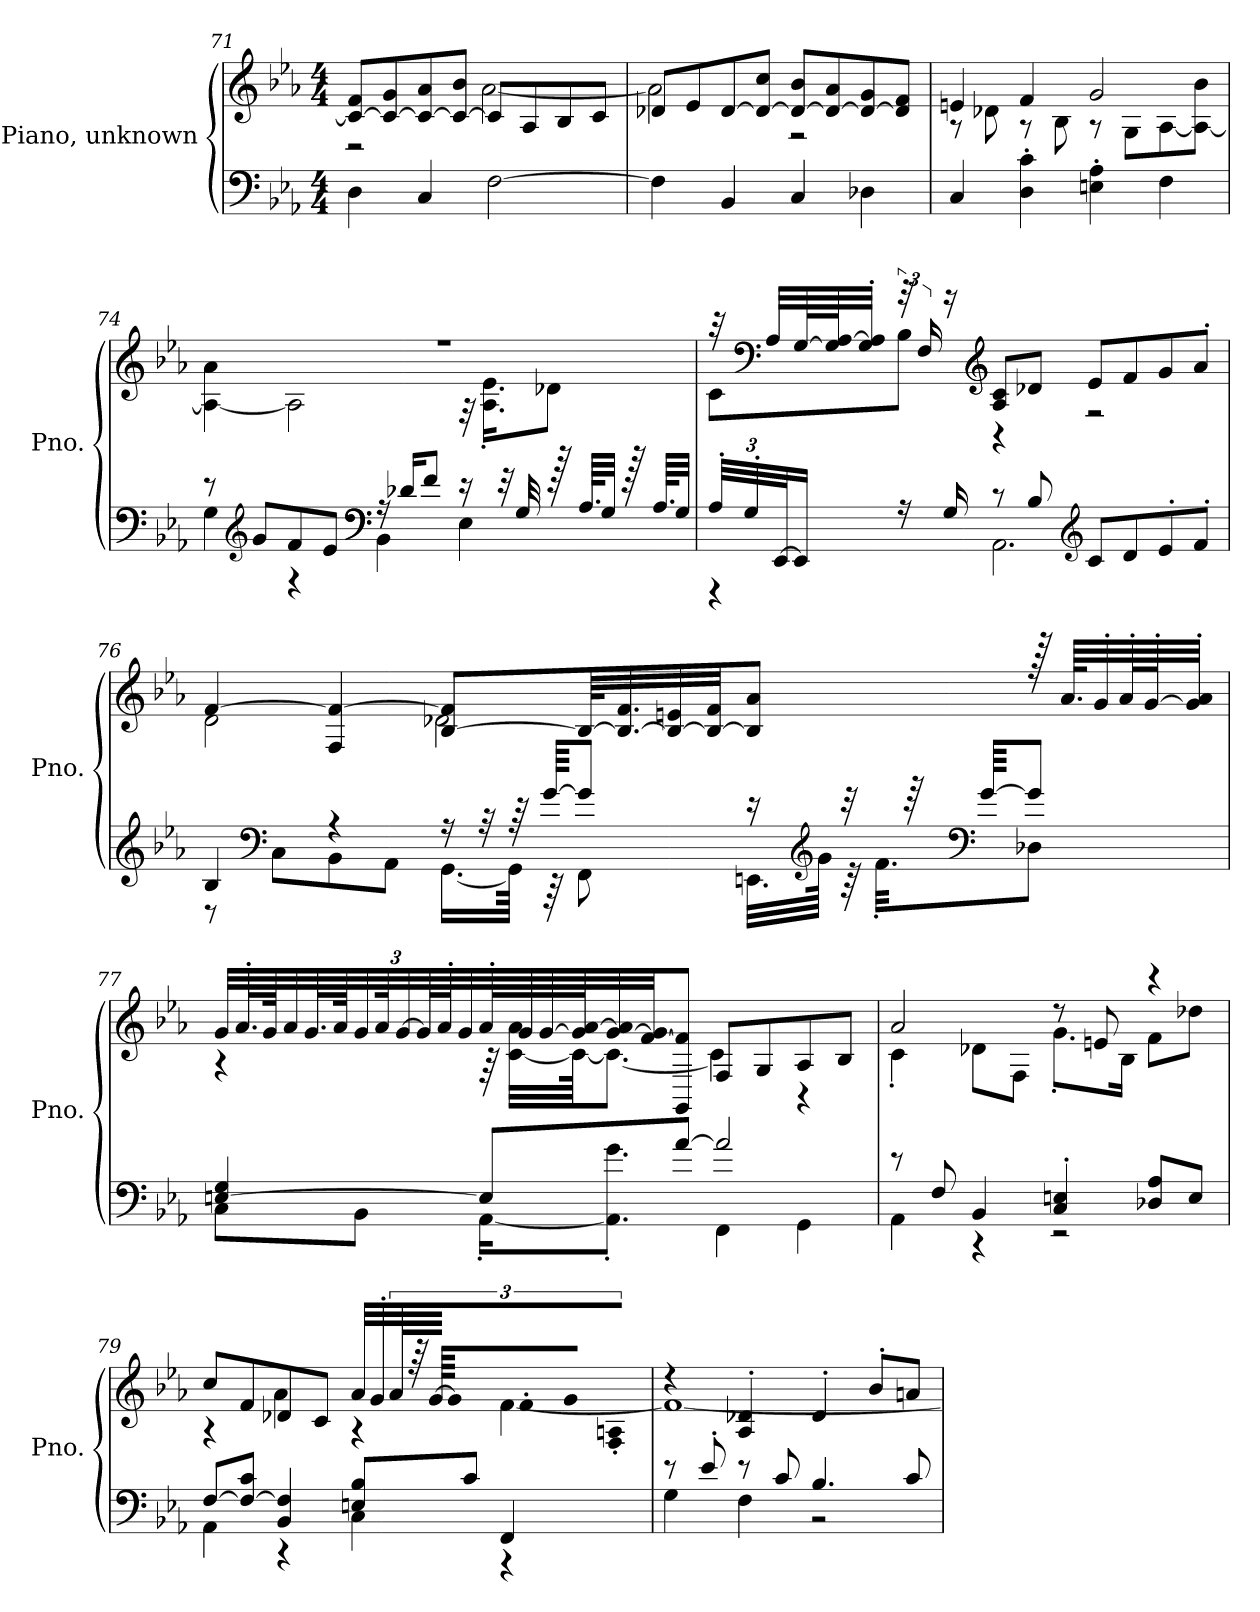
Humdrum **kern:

**kern	**kern
*part1	*part1
*staff2	*staff1
*I"Piano, unknown	*
*I'Pno.	*
!!LO:LB:g=z
*clefF4	*clefG2
*k[b-e-a-]	*k[b-e-a-]
*M4/4	*M4/4
=71	=71
*	*^
4D\	8c/_ 8f/L	2r
.	8c/_ 8g/	.
4C/	8c/_ 8a-/	.
.	8c/_ 8b-/J	.
[2F\	8c/L]	[2a-\
.	8A-/	.
.	8B-/	.
.	8c/J	.
=72	=72	=72
4F\]	8d-X/L	2a-\]
.	8e-/	.
4BB-/	[8d-/	.
.	8d-/_ 8cc/J	.
4C/	8d-/_ 8b-/L	2r
.	8d-/_ 8a-/	.
4D-X\	8d-/_ 8g/	.
.	8d-/] 8f/J	.
=73	=73	=73
4C/	4en/	8r
.	.	8d-X\
4D\' 4c\'	4f/	8r
.	.	8B-\
4En\' 4A-\'	2g/	8r
.	.	8G\L
4F\	.	[8A-\
.	.	8A-\_ 8b-\J
!!LO:LB:g=z	!!
=74	=74	=74
*^	*	*
8r	4G\	1r	4A-\_ 4a-\
*clefG2	*	*	*
8g/L	.	.	.
8f/	4r	.	2A-\]
8e-/J	.	.	.
*clefF4	*	*	*
16r	4BB-\	.	.
16d-X/KL	.	.	.
8f/J	.	.	.
16r	4E-\	.	32r
.	.	.	16.A-\' 16.e-\'KL
32r	.	.	.
32G/	.	.	.
128r	.	.	8d-X\J
64.A-/KLLL	.	.	.
32G/JJJ	.	.	.
128r	.	.	.
64.A-/KLLL	.	.	.
32G/JJJ	.	.	.
!!LO:PB:g=z	!!
=75	=75	=75	=75
*Xbrackettup	*	*	*
48A-'/LLL	4r	32r	8c\L
48G'/	.	.	.
*	*	*clefF4	*
.	.	32A-/LLL	.
[48EE-/J	.	.	.
16EE-/JJ]	.	[64G/L	.
.	.	64G/] [64A-/J	.
.	.	32G/' 32A-/]'JJJ	.
16r	.	48r	8B-\J
.	.	24F/	.
16G/	.	16r	.
*	*	*clefG2	*
8r	2.AA-\	8A-/ 8c/L	4r
8B-/	.	8d-X/J	.
*clefG2	*	*	*
8c/L	.	8e-/L	2r
8d/	.	8f/	.
8e-'/	.	8g/	.
8f'/J	.	8a-'/J	.
!!LO:LB:g=z	!!
=76	=76	=76	=76
4B-/	8r	[4f/	2d\
*clefF4	*	*	*
.	8C\L	.	.
4r	8BB-\	4F/ 4f/_	.
.	8AA-\J	.	.
16r	[16.GG\LL	[8B-/ 8f/]L	2d-X\
32r	.	.	.
64r	64GG\JJkk]	.	.
[64g/KKKL	64r	.	.
8g/J]	8FF\	64B-/KLL_	.
.	.	32.B-/_ 32.f/	.
.	.	32B-/_ 32en/	.
.	.	32B-/_ 32f/JJ	.
16r	32.EEn\LLL	8B-/] 8a-/J	.
*clefG2	*	*	*
.	64g\JJJk	.	.
32r	64r	.	.
.	32.f'\KKL	.	.
64r	.	.	.
*clefF4	*	*	*
[64g/KKKL	.	.	.
8g/J]	8D-X\J	128r	.
.	.	64.a-/KLLL	.
.	.	32g'/	.
.	.	64a-'/L	.
.	.	[64g'/J	.
.	.	32g/]' 32a-/'JJJ	.
!!LO:LB:g=z	!!
=77	=77	=77	=77
[4En/ 4G/	8C\L	32g/LLL	4r
.	.	64.a-'/L	.
.	.	128g/JK	.
.	.	32a-/	.
.	.	64.g/L	.
.	.	128a-/JK	.
.	8BB-\J	32g/	.
*	*	*Xbrackettup	*
.	.	96a-/K	.
.	.	[48g/	.
.	.	64g/L]	.
.	.	64a-'/J	.
.	.	32g/	.
8E/L]	[16AA-'\KL	64a-'/L	64r
.	.	64g/	[32c\ 32a-\LLL
.	.	[64g/	.
.	.	64g/] [64a-/J	64c\JJK_
.	8.AA-\]' 8.g\'J	[32g/ 32a-/]	8.c\J_
.	.	[32f/ 32g/]JJ	.
[8a-/J	.	8GG/ 8f/]J	.
2a-/]	4FF\	8F/L	4c\]
.	.	8G/	.
.	4GG\	8A-/	4r
.	.	8B-/J	.
=78	=78	=78	=78
8r	4AA-\	2a-/	4c'\
8F/	.	.	.
4BB-/	4r	.	8d-X\L
.	.	.	8F\J
4C/' 4En/'	2r	8r	8.g'\L
.	.	8en/	.
.	.	.	16B-\Jk
8D-X/ 8A-/L	.	4r	8f\L
8E/J	.	.	8dd-X\J
!!LO:LB:g=z	!!
=79	=79	=79	=79
[8F/L	4AA-\	8cc/L	4r
8F/_ 8c/J	.	8f/	.
4BB-/ 4F/]	4r	8d-X/	4a-\
.	.	8c/J	.
8En/ 8B-/L	4C\	32a-/LLL	4r
.	.	32g'/	.
*	*	*brackettup	*
.	.	96a-/JJJk	.
.	.	96r	.
.	.	[96g/KLLL	.
.	.	32g/J]	.
8c/J	.	16f'/	.
.	.	16g/JJ	.
4FF/	4r	4F/' 4An/'	[4f\
=80	=80	=80	=80
8r	4G\	4r	1f_
8e-'/	.	.	.
8r	4F\	4A-/' 4d-X/'	.
8c/	.	.	.
4.B-/	2r	4d-'/	.
.	.	8b-'/L	.
8c/	.	8an/J	.
*v	*v	*	*
*	*v	*v
=	=
*-	*-
